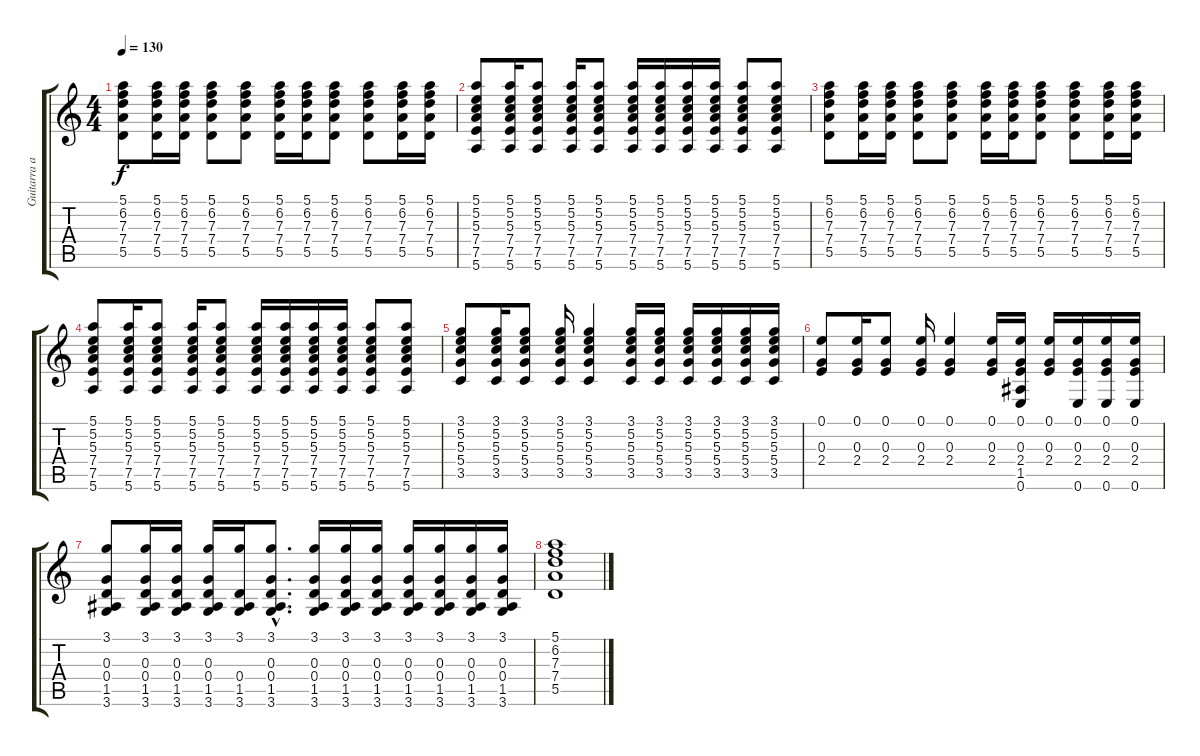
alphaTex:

\track ("Guitarra acústica" "Guitarra a") {instrument acousticguitarsteel}
\staff {score tabs}
\tuning (E4 B3 G3 D3 A2 E2) {hide}
\ts (4 4)
\tempo 130
\clef g2
\ks c
(5.1 6.2 7.3 7.4 5.5).8{dy f} (5.1 6.2 7.3 7.4 5.5).16 (5.1 6.2 7.3 7.4 5.5).16 (5.1 6.2 7.3 7.4 5.5).8 (5.1 6.2 7.3 7.4 5.5).8 (5.1 6.2 7.3 7.4 5.5).16 (5.1 6.2 7.3 7.4 5.5).16 (5.1 6.2 7.3 7.4 5.5).8 (5.1 6.2 7.3 7.4 5.5).8 (5.1 6.2 7.3 7.4 5.5).16 (5.1 6.2 7.3 7.4 5.5).16 |
(5.1 5.2 5.3 7.4 7.5 5.6).8 (5.1 5.2 5.3 7.4 7.5 5.6).16 (5.1 5.2 5.3 7.4 7.5 5.6).8 (5.1 5.2 5.3 7.4 7.5 5.6).16 (5.1 5.2 5.3 7.4 7.5 5.6).8 (5.1 5.2 5.3 7.4 7.5 5.6).16 (5.1 5.2 5.3 7.4 7.5 5.6).16 (5.1 5.2 5.3 7.4 7.5 5.6).16 (5.1 5.2 5.3 7.4 7.5 5.6).16 (5.1 5.2 5.3 7.4 7.5 5.6).8 (5.1 5.2 5.3 7.4 7.5 5.6).8 |
(5.1 6.2 7.3 7.4 5.5).8 (5.1 6.2 7.3 7.4 5.5).16 (5.1 6.2 7.3 7.4 5.5).16 (5.1 6.2 7.3 7.4 5.5).8 (5.1 6.2 7.3 7.4 5.5).8 (5.1 6.2 7.3 7.4 5.5).16 (5.1 6.2 7.3 7.4 5.5).16 (5.1 6.2 7.3 7.4 5.5).8 (5.1 6.2 7.3 7.4 5.5).8 (5.1 6.2 7.3 7.4 5.5).16 (5.1 6.2 7.3 7.4 5.5).16 |
(5.1 5.2 5.3 7.4 7.5 5.6).8 (5.1 5.2 5.3 7.4 7.5 5.6).16 (5.1 5.2 5.3 7.4 7.5 5.6).8 (5.1 5.2 5.3 7.4 7.5 5.6).16 (5.1 5.2 5.3 7.4 7.5 5.6).8 (5.1 5.2 5.3 7.4 7.5 5.6).16 (5.1 5.2 5.3 7.4 7.5 5.6).16 (5.1 5.2 5.3 7.4 7.5 5.6).16 (5.1 5.2 5.3 7.4 7.5 5.6).16 (5.1 5.2 5.3 7.4 7.5 5.6).8 (5.1 5.2 5.3 7.4 7.5 5.6).8 |
(3.1 5.2 5.3 5.4 3.5).8 (3.1 5.2 5.3 5.4 3.5).16 (3.1 5.2 5.3 5.4 3.5).8 (3.1 5.2 5.3 5.4 3.5).16 (3.1 5.2 5.3 5.4 3.5).4 (3.1 5.2 5.3 5.4 3.5).16 (3.1 5.2 5.3 5.4 3.5).16 (3.1 5.2 5.3 5.4 3.5).16 (3.1 5.2 5.3 5.4 3.5).16 (3.1 5.2 5.3 5.4 3.5).16 (3.1 5.2 5.3 5.4 3.5).16 |
(0.1 0.3 2.4).8 (0.1 0.3 2.4).16 (0.1 0.3 2.4).8 (0.1 0.3 2.4).16 (0.1 0.3 2.4).4 (0.1 0.3 2.4).16 (0.1 0.3 2.4 1.5 0.6).16 (0.1 0.3 2.4).16 (0.1 0.3 2.4 0.6).16 (0.1 0.3 2.4 0.6).16 (0.1 0.3 2.4 0.6).16 |
(3.1 0.3 0.4 1.5 3.6).8 (3.1 0.3 0.4 1.5 3.6).16 (3.1 0.3 0.4 1.5 3.6).16 (3.1 0.3 0.4 1.5 3.6).16 (3.1 0.4 1.5 3.6).16 (3.1{hac} 0.3{hac} 0.4{hac} 1.5{hac} 3.6{hac}).8{d} (3.1 0.3 0.4 1.5 3.6).16 (3.1 0.3 0.4 1.5 3.6).16 (3.1 0.3 0.4 1.5 3.6).16 (3.1 0.3 0.4 1.5 3.6).16 (3.1 0.3 0.4 1.5 3.6).16 (3.1 0.3 0.4 1.5 3.6).16 (3.1 0.3 0.4 1.5 3.6).16 |
(5.1 6.2 7.3 7.4 5.5).1
